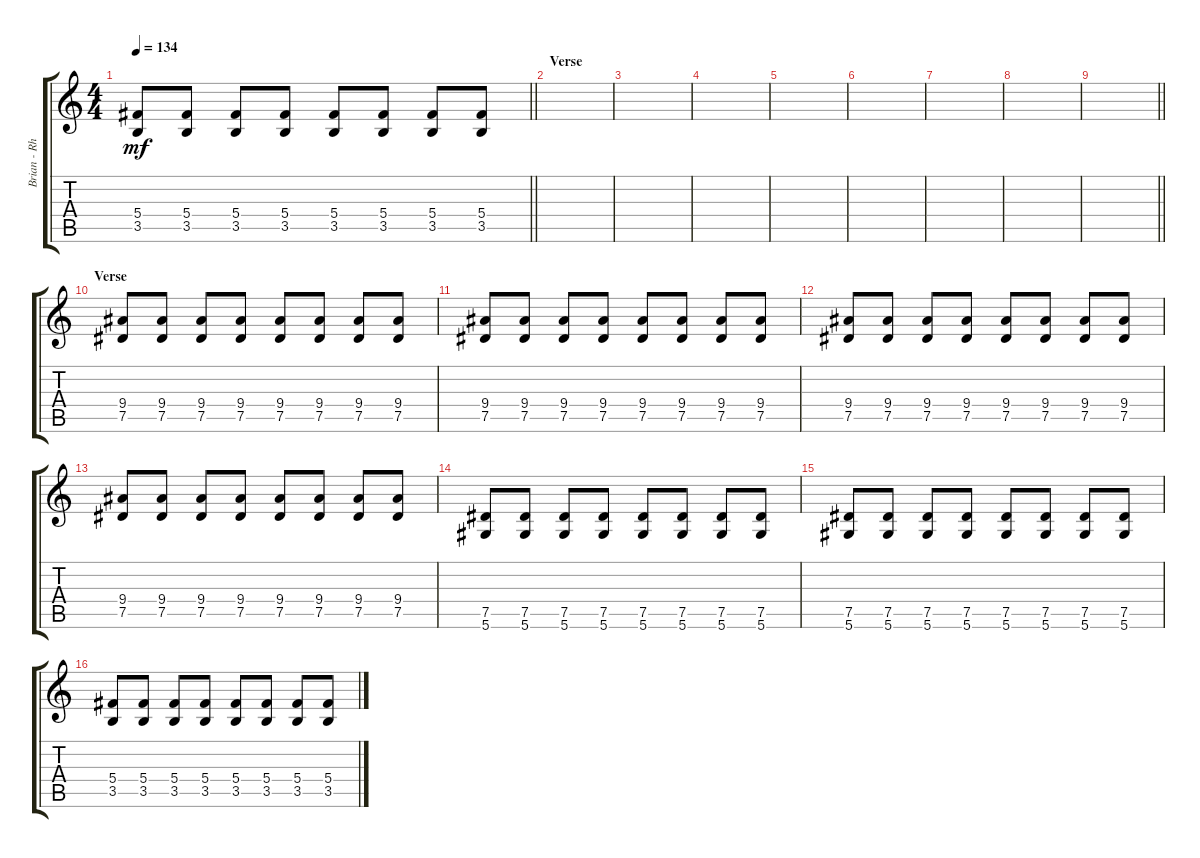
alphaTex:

\track ("Brian - Rhythm Guitar" "Brian - Rh") {instrument electricguitarclean}
\staff {score tabs}
\tuning (Eb4 Bb3 Gb3 Db3 Ab2 Eb2) {hide}
\ts (4 4)
\tempo 134
\clef g2
\barLineRight lightlight
\ks c
(5.4 3.5).8{dy mf} (5.4 3.5).8 (5.4 3.5).8 (5.4 3.5).8 (5.4 3.5).8 (5.4 3.5).8 (5.4 3.5).8 (5.4 3.5).8 |
\section ("" "Verse")
|
|
|
|
|
|
|
\barLineRight lightlight
|
\section ("" "Verse")
(9.4 7.5).8 (9.4 7.5).8 (9.4 7.5).8 (9.4 7.5).8 (9.4 7.5).8 (9.4 7.5).8 (9.4 7.5).8 (9.4 7.5).8 |
(9.4 7.5).8 (9.4 7.5).8 (9.4 7.5).8 (9.4 7.5).8 (9.4 7.5).8 (9.4 7.5).8 (9.4 7.5).8 (9.4 7.5).8 |
(9.4 7.5).8 (9.4 7.5).8 (9.4 7.5).8 (9.4 7.5).8 (9.4 7.5).8 (9.4 7.5).8 (9.4 7.5).8 (9.4 7.5).8 |
(9.4 7.5).8 (9.4 7.5).8 (9.4 7.5).8 (9.4 7.5).8 (9.4 7.5).8 (9.4 7.5).8 (9.4 7.5).8 (9.4 7.5).8 |
(7.5 5.6).8 (7.5 5.6).8 (7.5 5.6).8 (7.5 5.6).8 (7.5 5.6).8 (7.5 5.6).8 (7.5 5.6).8 (7.5 5.6).8 |
(7.5 5.6).8 (7.5 5.6).8 (7.5 5.6).8 (7.5 5.6).8 (7.5 5.6).8 (7.5 5.6).8 (7.5 5.6).8 (7.5 5.6).8 |
(5.4 3.5).8 (5.4 3.5).8 (5.4 3.5).8 (5.4 3.5).8 (5.4 3.5).8 (5.4 3.5).8 (5.4 3.5).8 (5.4 3.5).8
